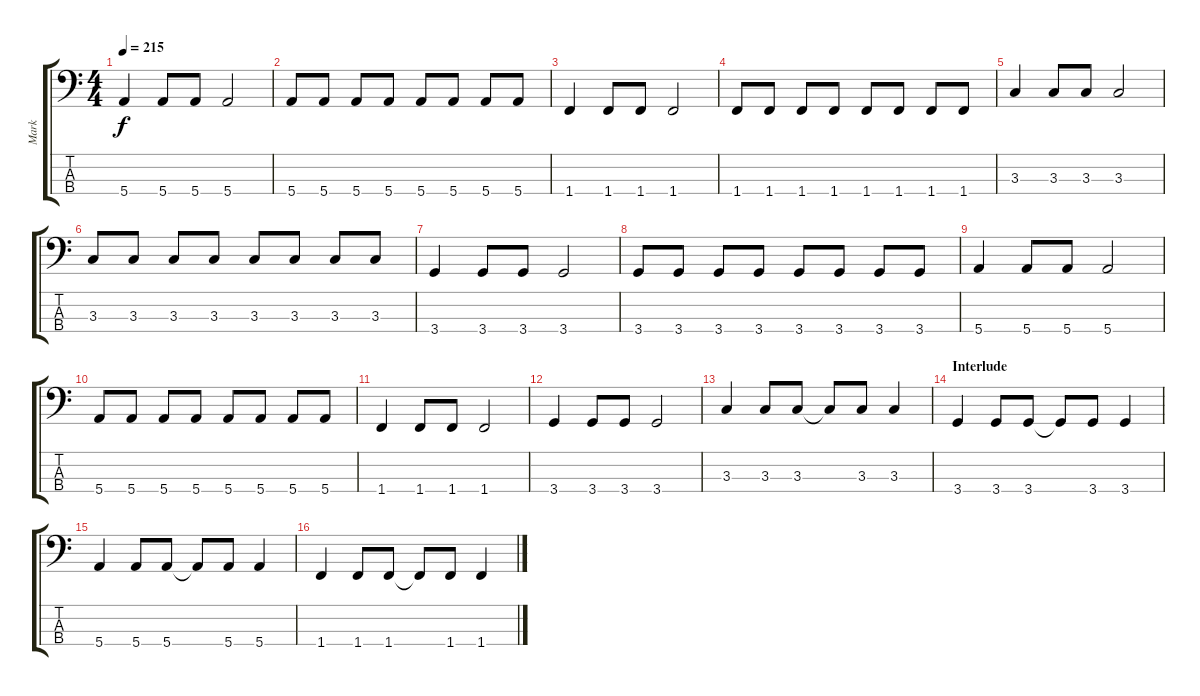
\track ("Mark" "Mark") {instrument acousticguitarnylon}
\staff {score tabs}
\tuning (G2 D2 A1 E1) {hide}
\ts (4 4)
\tempo 215
\clef f4
\ks c
5.4.4{dy f} 5.4.8 5.4.8 5.4.2 |
5.4.8 5.4.8 5.4.8 5.4.8 5.4.8 5.4.8 5.4.8 5.4.8 |
1.4.4 1.4.8 1.4.8 1.4.2 |
1.4.8 1.4.8 1.4.8 1.4.8 1.4.8 1.4.8 1.4.8 1.4.8 |
3.3.4 3.3.8 3.3.8 3.3.2 |
3.3.8 3.3.8 3.3.8 3.3.8 3.3.8 3.3.8 3.3.8 3.3.8 |
3.4.4 3.4.8 3.4.8 3.4.2 |
3.4.8 3.4.8 3.4.8 3.4.8 3.4.8 3.4.8 3.4.8 3.4.8 |
5.4.4 5.4.8 5.4.8 5.4.2 |
5.4.8 5.4.8 5.4.8 5.4.8 5.4.8 5.4.8 5.4.8 5.4.8 |
1.4.4 1.4.8 1.4.8 1.4.2 |
3.4.4 3.4.8 3.4.8 3.4.2 |
3.3.4 3.3.8 3.3.8 3.3{t}.8 3.3.8 3.3.4 |
\section ("" "Interlude")
3.4.4 3.4.8 3.4.8 3.4{t}.8 3.4.8 3.4.4 |
5.4.4 5.4.8 5.4.8 5.4{t}.8 5.4.8 5.4.4 |
1.4.4 1.4.8 1.4.8 1.4{t}.8 1.4.8 1.4.4
